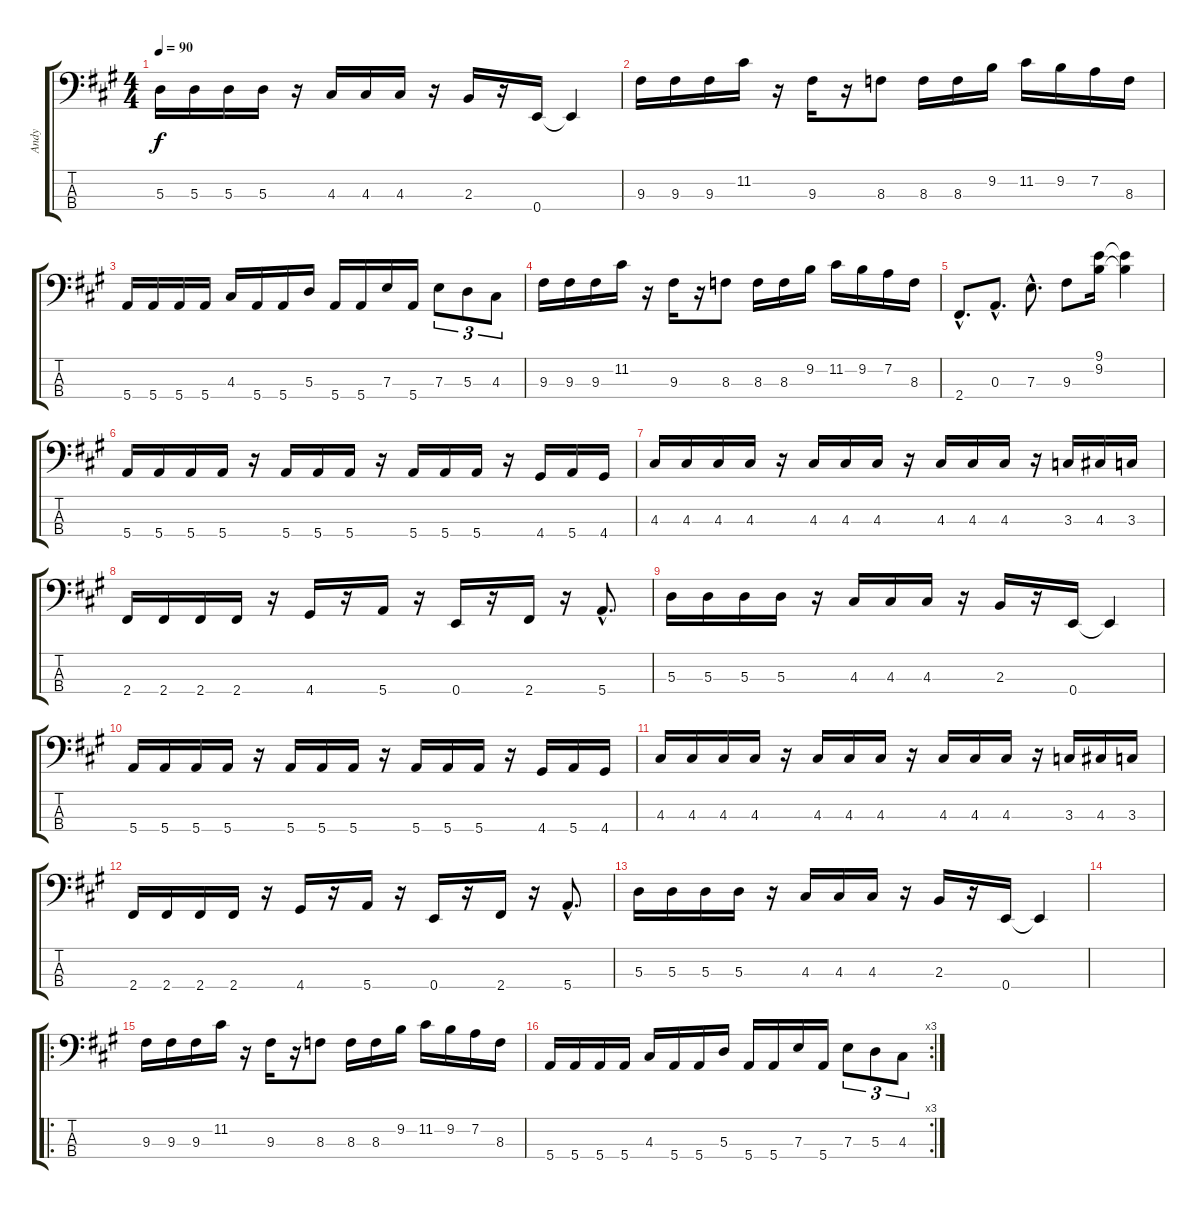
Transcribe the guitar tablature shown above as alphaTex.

\track ("Andy" "Andy") {instrument electricbasspick}
\staff {score tabs}
\tuning (G2 D2 A1 E1) {hide}
\ts (4 4)
\tempo 90
\clef f4
\ks a
5.3.16{dy f} 5.3.16 5.3.16 5.3.16 r.16 4.3.16 4.3.16 4.3.16 r.16 2.3.16 r.16 0.4.16 0.4{t}.4 |
9.3.16 9.3.16 9.3.16 11.2.16 r.16 9.3.16 r.16 8.3.8 8.3.16 8.3.16 9.2.16 11.2.16 9.2.16 7.2.16 8.3.16 |
5.4.16 5.4.16 5.4.16 5.4.16 4.3.16 5.4.16 5.4.16 5.3.16 5.4.16 5.4.16 7.3.16 5.4.16 7.3.8{tu (3 2)} 5.3.8{tu (3 2)} 4.3.8{tu (3 2)} |
9.3.16 9.3.16 9.3.16 11.2.16 r.16 9.3.16 r.16 8.3.8 8.3.16 8.3.16 9.2.16 11.2.16 9.2.16 7.2.16 8.3.16 |
2.4{hac}.8{d} 0.3{hac}.8{d} 7.3{hac}.8{d} 9.3.8 (9.1 9.2).16 (9.1{t} 9.2{t}).4 |
5.4.16 5.4.16 5.4.16 5.4.16 r.16 5.4.16 5.4.16 5.4.16 r.16 5.4.16 5.4.16 5.4.16 r.16 4.4.16 5.4.16 4.4.16 |
4.3.16 4.3.16 4.3.16 4.3.16 r.16 4.3.16 4.3.16 4.3.16 r.16 4.3.16 4.3.16 4.3.16 r.16 3.3.16 4.3.16 3.3.16 |
2.4.16 2.4.16 2.4.16 2.4.16 r.16 4.4.16 r.16 5.4.16 r.16 0.4.16 r.16 2.4.16 r.16 5.4{hac}.8{d} |
5.3.16 5.3.16 5.3.16 5.3.16 r.16 4.3.16 4.3.16 4.3.16 r.16 2.3.16 r.16 0.4.16 0.4{t}.4 |
5.4.16 5.4.16 5.4.16 5.4.16 r.16 5.4.16 5.4.16 5.4.16 r.16 5.4.16 5.4.16 5.4.16 r.16 4.4.16 5.4.16 4.4.16 |
4.3.16 4.3.16 4.3.16 4.3.16 r.16 4.3.16 4.3.16 4.3.16 r.16 4.3.16 4.3.16 4.3.16 r.16 3.3.16 4.3.16 3.3.16 |
2.4.16 2.4.16 2.4.16 2.4.16 r.16 4.4.16 r.16 5.4.16 r.16 0.4.16 r.16 2.4.16 r.16 5.4{hac}.8{d} |
5.3.16 5.3.16 5.3.16 5.3.16 r.16 4.3.16 4.3.16 4.3.16 r.16 2.3.16 r.16 0.4.16 0.4{t}.4 |
|
\ro
9.3.16 9.3.16 9.3.16 11.2.16 r.16 9.3.16 r.16 8.3.8 8.3.16 8.3.16 9.2.16 11.2.16 9.2.16 7.2.16 8.3.16 |
\rc 3
5.4.16 5.4.16 5.4.16 5.4.16 4.3.16 5.4.16 5.4.16 5.3.16 5.4.16 5.4.16 7.3.16 5.4.16 7.3.8{tu (3 2)} 5.3.8{tu (3 2)} 4.3.8{tu (3 2)}
